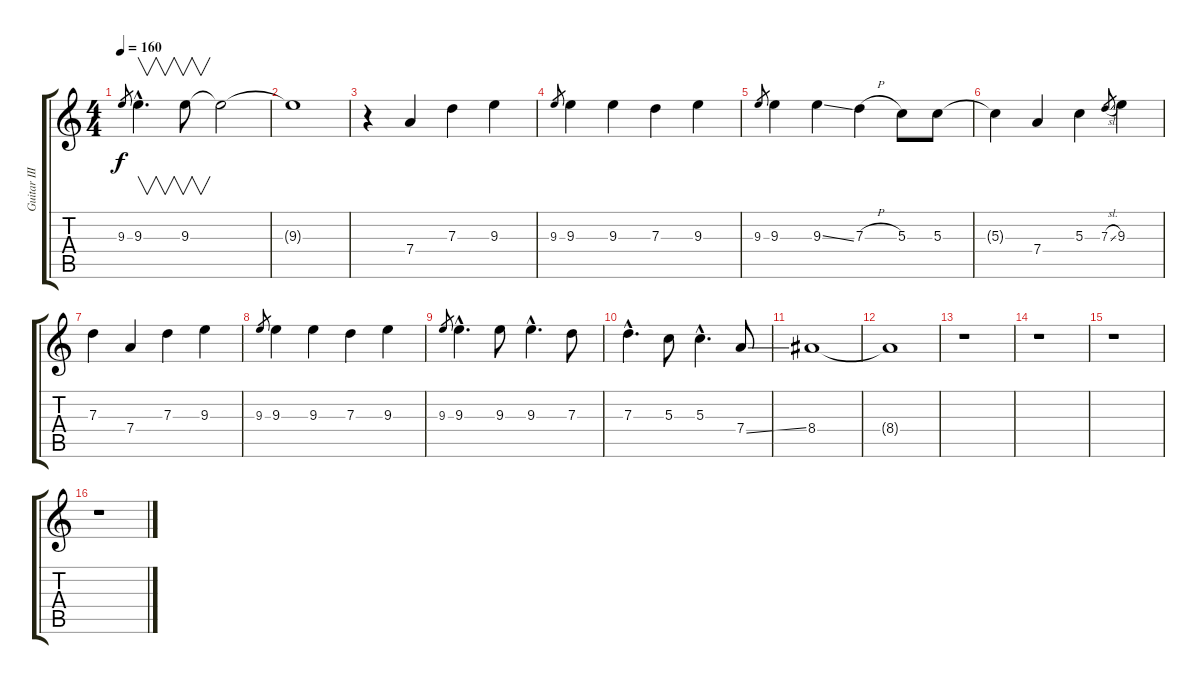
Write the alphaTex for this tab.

\track ("Guitar III" "Guitar III") {instrument overdrivenguitar}
\staff {score tabs}
\tuning (E4 B3 G3 D3 A2 E2) {hide}
\ts (4 4)
\tempo 160
\clef g2
\ks c
9.3.8{gr dy f} 9.3{hac}.4{v d} 9.3.8{v} 9.3{t}.2 |
9.3{t}.1 |
r.4 7.4.4 7.3.4 9.3.4 |
9.3.8{gr} 9.3.4 9.3.4 7.3.4 9.3.4 |
9.3.8{gr} 9.3.4 9.3{ss}.4 7.3{h}.4 5.3.8 5.3.8 |
5.3{t}.4 7.4.4 5.3.4 7.3{sl}.8{gr} 9.3.4 |
7.3.4 7.4.4 7.3.4 9.3.4 |
9.3.8{gr} 9.3.4 9.3.4 7.3.4 9.3.4 |
9.3.8{gr} 9.3{hac}.4{d} 9.3.8 9.3{hac}.4{d} 7.3.8 |
7.3{hac}.4{d} 5.3.8 5.3{hac}.4{d} 7.4{ss}.8 |
8.4.1 |
8.4{t}.1 |
r.1 |
r.1 |
r.1 |
r.1
